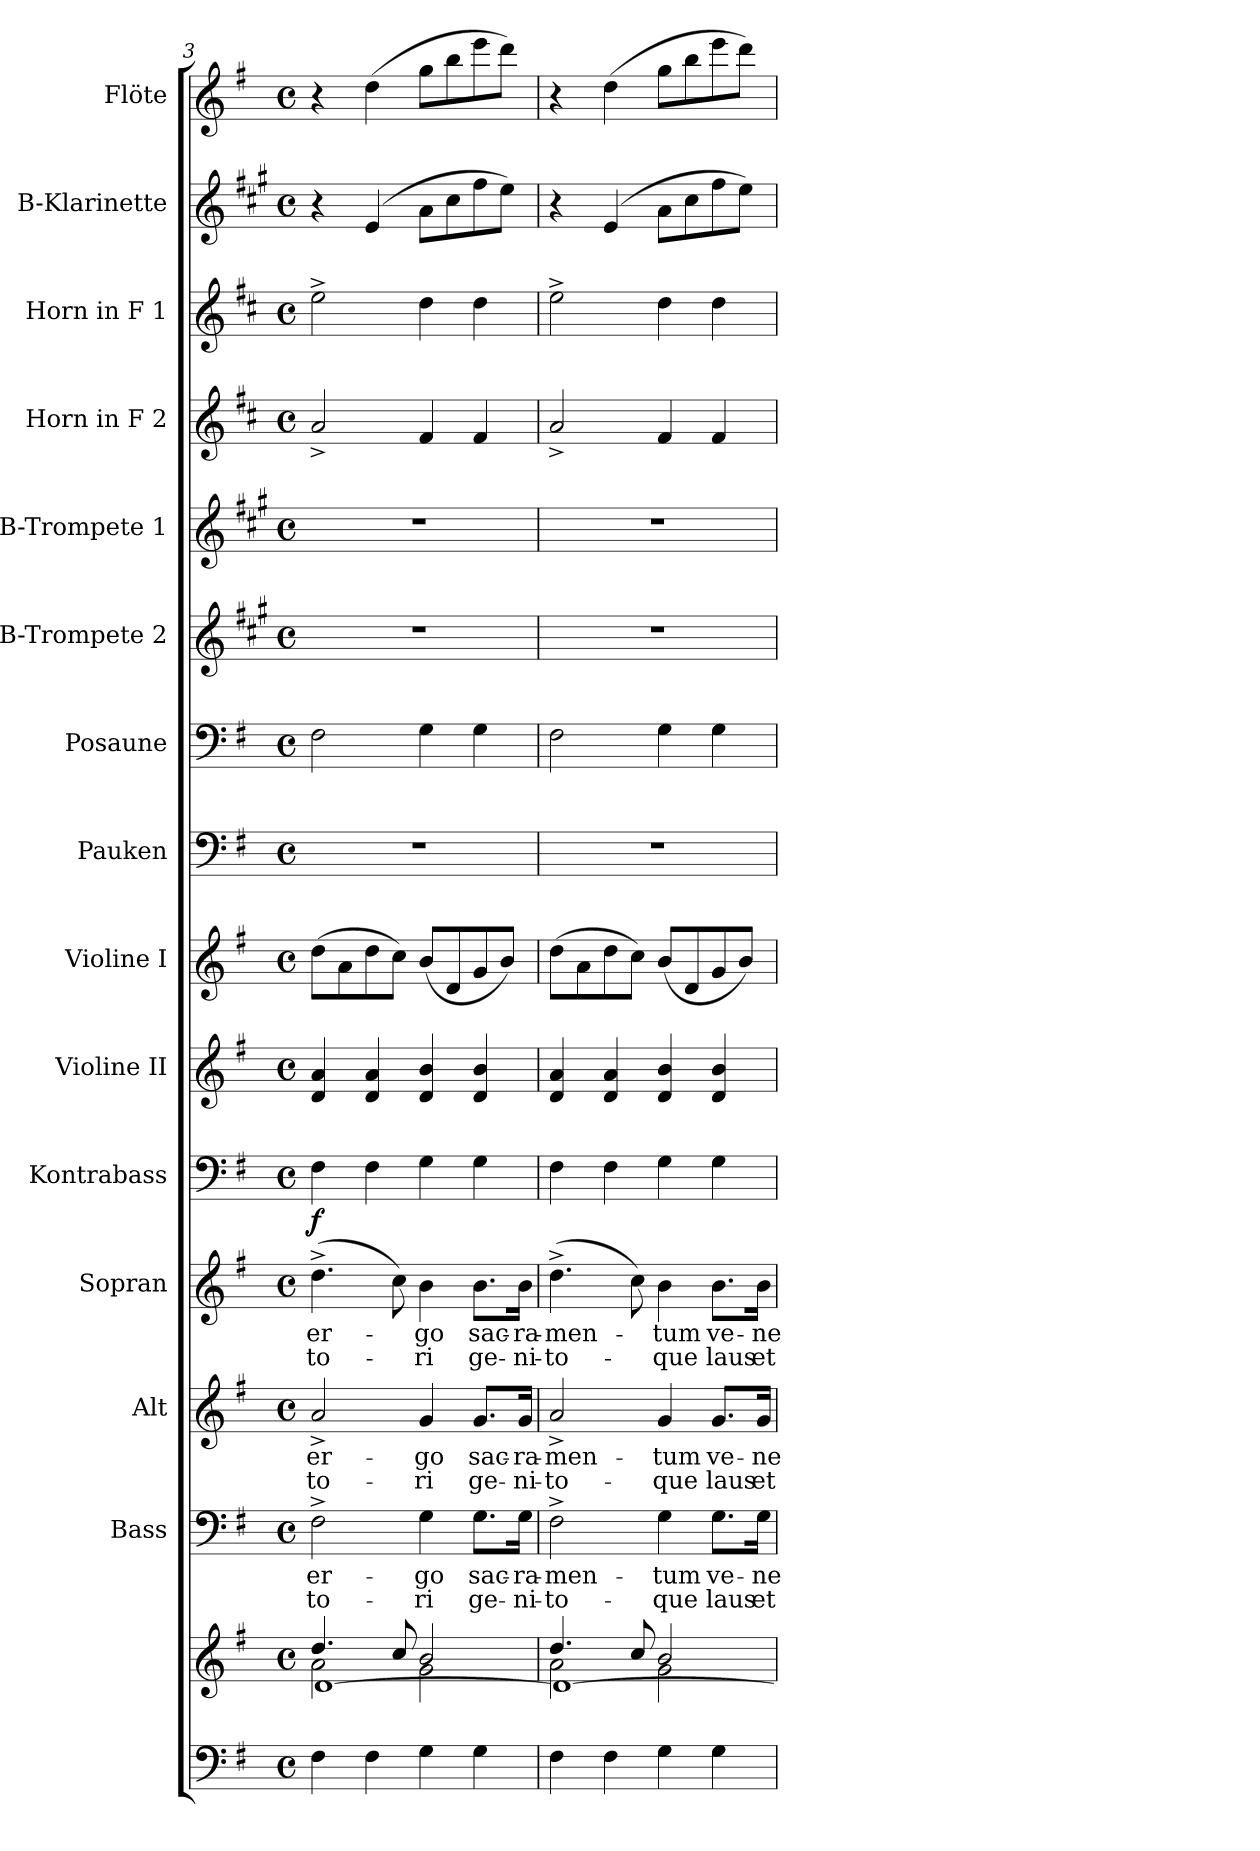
**kern	**kern	**kern	**text	**text	**kern	**text	**text	**kern	**text	**text	**kern	**dynam	**kern	**dynam	**kern	**dynam	**kern	**kern	**kern	**kern	**kern	**kern	**kern	**dynam	**kern	**dynam
*part15	*part15	*part14	*part14	*part14	*part13	*part13	*part13	*part12	*part12	*part12	*part11	*part11	*part10	*part10	*part9	*part9	*part8	*part7	*part6	*part5	*part4	*part3	*part2	*part2	*part1	*part1
*staff16	*staff15	*staff14	*staff14	*staff14	*staff13	*staff13	*staff13	*staff12	*staff12	*staff12	*staff11	*staff11	*staff10	*staff10	*staff9	*staff9	*staff8	*staff7	*staff6	*staff5	*staff4	*staff3	*staff2	*staff2	*staff1	*staff1
*	*	*I"Bass	*	*	*I"Alt	*	*	*I"Sopran	*	*	*I"Kontrabass	*	*I"Violine II	*	*I"Violine I	*	*I"Pauken	*I"Posaune	*I"B-Trompete 2	*I"B-Trompete 1	*I"Horn in F 2	*I"Horn in F 1	*I"B-Klarinette	*	*I"Flöte	*
*	*	*I'B.	*	*	*I'A.	*	*	*I'S.	*	*	*I'Kb.	*	*I'Vl. II	*	*I'Vl. I	*	*I'Pk.	*I'Pos.	*I'B Trp. 2	*I'B Trp. 1	*	*	*I'B Kl.	*	*I'Fl.	*
*clefF4	*clefG2	*clefF4	*	*	*clefG2	*	*	*clefG2	*	*	*clefF4	*	*clefG2	*	*clefG2	*	*clefF4	*clefF4	*clefG2	*clefG2	*clefG2	*clefG2	*clefG2	*	*clefG2	*
*	*	*	*	*	*	*	*	*	*	*	*ITrd7c12	*	*	*	*	*	*	*	*ITrd1c2	*ITrd1c2	*ITrd4c7	*ITrd4c7	*ITrd1c2	*	*	*
*k[f#]	*k[f#]	*k[f#]	*	*	*k[f#]	*	*	*k[f#]	*	*	*k[f#]	*	*k[f#]	*	*k[f#]	*	*k[f#]	*k[f#]	*k[f#]	*k[f#]	*k[f#]	*k[f#]	*k[f#]	*	*k[f#]	*
*G:	*G:	*G:	*	*	*G:	*	*	*G:	*	*	*G:	*	*G:	*	*G:	*	*G:	*G:	*G:	*G:	*G:	*G:	*G:	*	*G:	*
*M4/4	*M4/4	*M4/4	*	*	*M4/4	*	*	*M4/4	*	*	*M4/4	*	*M4/4	*	*M4/4	*	*M4/4	*M4/4	*M4/4	*M4/4	*M4/4	*M4/4	*M4/4	*	*M4/4	*
*met(c)	*met(c)	*met(c)	*	*	*met(c)	*	*	*met(c)	*	*	*met(c)	*	*met(c)	*	*met(c)	*	*met(c)	*met(c)	*met(c)	*met(c)	*met(c)	*met(c)	*met(c)	*	*met(c)	*
=3	=3	=3	=3	=3	=3	=3	=3	=3	=3	=3	=3	=3	=3	=3	=3	=3	=3	=3	=3	=3	=3	=3	=3	=3	=3	=3
*	*^	*	*	*	*	*	*	*	*	*	*	*	*	*	*	*	*	*	*	*	*	*	*	*	*	*
*	*	*^	*	*	*	*	*	*	*	*	*	*	*	*	*	*	*	*	*	*	*	*	*	*	*	*	*
!	!	!	!	!	!LO:LY:b	!LO:LY:b	!	!LO:LY:b	!LO:LY:b	!	!LO:LY:b	!LO:LY:b	!	!LO:DY:b	!	!LO:DY:b	!	!	!	!	!	!	!	!	!	!	!	!
!	!	!	!	!	!	!	!	!	!	!	!	!	!	!	!	!LO:DY:n=1:b	!	!	!	!	!	!	!	!	!	!	!	!
!	!	!	!	!	!	!	!	!	!	!	!	!	!	!	!	!LO:DY:n=2:b	!	!LO:DY:b	!	!	!	!	!	!	!	!	!	!
!	!	!	!	!	!	!	!	!	!	!	!	!	!	!	!	!	!	!LO:DY:n=1:b	!	!	!	!	!	!	!	!	!	!
!	!	!	!	!	!	!	!	!	!	!	!	!	!	!	!	!	!	!LO:DY:n=2:b	!	!	!	!	!	!	!	!	!	!
4F#\	4.dd/	2a\	[1d	2F#^>\	er-	-to-	2a^</	er-	-to-	(>4.dd^>\	er-	-to-	4FF#\	f	4d/ 4a/	p other-dynamics f	(>8dd\L	p other-dynamics f	1r	2F#\	1r	1r	2d^</	2a^>\	4r	.	4r	.
.	.	.	.	.	.	.	.	.	.	.	.	.	.	.	.	.	8a\	.	.	.	.	.	.	.	.	.	.	.
!	!	!	!	!	!	!	!	!	!	!	!	!	!	!	!	!	!	!	!	!	!	!	!	!	!	!LO:DY:b	!	!
!	!	!	!	!	!	!	!	!	!	!	!	!	!	!	!	!	!	!	!	!	!	!	!	!	!	!LO:DY:n=1:b	!	!
!	!	!	!	!	!	!	!	!	!	!	!	!	!	!	!	!	!	!	!	!	!	!	!	!	!	!LO:DY:n=2:b	!	!LO:DY:b
!	!	!	!	!	!	!	!	!	!	!	!	!	!	!	!	!	!	!	!	!	!	!	!	!	!	!	!	!LO:DY:n=1:b
!	!	!	!	!	!	!	!	!	!	!	!	!	!	!	!	!	!	!	!	!	!	!	!	!	!	!	!	!LO:DY:n=2:b
4F#\	.	.	.	.	.	.	.	.	.	.	.	.	4FF#\	.	4d/ 4a/	.	8dd\	.	.	.	.	.	.	.	(4d/	p other-dynamics f	(>4dd\	p other-dynamics f
.	8cc/	.	.	.	.	.	.	.	.	8cc\)	.	.	.	.	.	.	8cc\J)	.	.	.	.	.	.	.	.	.	.	.
!	!	!	!	!	!LO:LY:b	!LO:LY:b	!	!LO:LY:b	!LO:LY:b	!	!LO:LY:b	!LO:LY:b	!	!	!	!	!	!	!	!	!	!	!	!	!	!	!	!
4G\	2b/	2g\	.	4G\	-go	-ri	4g/	-go	-ri	4b\	-go	-ri	4GG\	.	4d/ 4b/	.	(<8b/L	.	.	4G\	.	.	4B/	4g\	8g\L	.	8gg\L	.
.	.	.	.	.	.	.	.	.	.	.	.	.	.	.	.	.	8d/	.	.	.	.	.	.	.	8b\	.	8bb\	.
!	!	!	!	!	!LO:LY:b	!LO:LY:b	!	!LO:LY:b	!LO:LY:b	!	!LO:LY:b	!LO:LY:b	!	!	!	!	!	!	!	!	!	!	!	!	!	!	!	!
4G\	.	.	.	8.G\L	sac-	ge-	8.g/L	sac-	ge-	8.b\L	sac-	ge-	4GG\	.	4d/ 4b/	.	8g/	.	.	4G\	.	.	4B/	4g\	8ee\	.	8eee\	.
.	.	.	.	.	.	.	.	.	.	.	.	.	.	.	.	.	8b/J)	.	.	.	.	.	.	.	8dd\J)	.	8ddd\J)	.
!	!	!	!	!	!LO:LY:b	!LO:LY:b	!	!LO:LY:b	!LO:LY:b	!	!LO:LY:b	!LO:LY:b	!	!	!	!	!	!	!	!	!	!	!	!	!	!	!	!
.	.	.	.	16G\Jk	-ra-	-ni-	16g/Jk	-ra-	-ni-	16b\Jk	-ra-	-ni-	.	.	.	.	.	.	.	.	.	.	.	.	.	.	.	.
=4	=4	=4	=4	=4	=4	=4	=4	=4	=4	=4	=4	=4	=4	=4	=4	=4	=4	=4	=4	=4	=4	=4	=4	=4	=4	=4	=4	=4
!	!	!	!	!	!LO:LY:b	!LO:LY:b	!	!LO:LY:b	!LO:LY:b	!	!LO:LY:b	!LO:LY:b	!	!	!	!	!	!	!	!	!	!	!	!	!	!	!	!
4F#\	4.dd/	2a\	1d_	2F#^>\	-men-	-to-	2a^</	-men-	-to-	(>4.dd^>\	-men-	-to-	4FF#\	.	4d/ 4a/	.	(>8dd\L	.	1r	2F#\	1r	1r	2d^</	2a^>\	4r	.	4r	.
.	.	.	.	.	.	.	.	.	.	.	.	.	.	.	.	.	8a\	.	.	.	.	.	.	.	.	.	.	.
4F#\	.	.	.	.	.	.	.	.	.	.	.	.	4FF#\	.	4d/ 4a/	.	8dd\	.	.	.	.	.	.	.	(4d/	.	(>4dd\	.
.	8cc/	.	.	.	.	.	.	.	.	8cc\)	.	.	.	.	.	.	8cc\J)	.	.	.	.	.	.	.	.	.	.	.
!	!	!	!	!	!LO:LY:b	!LO:LY:b	!	!LO:LY:b	!LO:LY:b	!	!LO:LY:b	!LO:LY:b	!	!	!	!	!	!	!	!	!	!	!	!	!	!	!	!
4G\	2b/	2g\	.	4G\	-tum	-que	4g/	-tum	-que	4b\	-tum	-que	4GG\	.	4d/ 4b/	.	(<8b/L	.	.	4G\	.	.	4B/	4g\	8g\L	.	8gg\L	.
.	.	.	.	.	.	.	.	.	.	.	.	.	.	.	.	.	8d/	.	.	.	.	.	.	.	8b\	.	8bb\	.
!	!	!	!	!	!LO:LY:b	!LO:LY:b	!	!LO:LY:b	!LO:LY:b	!	!LO:LY:b	!LO:LY:b	!	!	!	!	!	!	!	!	!	!	!	!	!	!	!	!
4G\	.	.	.	8.G\L	ve-	laus	8.g/L	ve-	laus	8.b\L	ve-	laus	4GG\	.	4d/ 4b/	.	8g/	.	.	4G\	.	.	4B/	4g\	8ee\	.	8eee\	.
.	.	.	.	.	.	.	.	.	.	.	.	.	.	.	.	.	8b/J)	.	.	.	.	.	.	.	8dd\J)	.	8ddd\J)	.
!	!	!	!	!	!LO:LY:b	!LO:LY:b	!	!LO:LY:b	!LO:LY:b	!	!LO:LY:b	!LO:LY:b	!	!	!	!	!	!	!	!	!	!	!	!	!	!	!	!
.	.	.	.	16G\Jk	-ne-	et	16g/Jk	-ne-	et	16b\Jk	-ne-	et	.	.	.	.	.	.	.	.	.	.	.	.	.	.	.	.
*	*v	*v	*v	*	*	*	*	*	*	*	*	*	*	*	*	*	*	*	*	*	*	*	*	*	*	*	*	*
=	=	=	=	=	=	=	=	=	=	=	=	=	=	=	=	=	=	=	=	=	=	=	=	=	=	=
*-	*-	*-	*-	*-	*-	*-	*-	*-	*-	*-	*-	*-	*-	*-	*-	*-	*-	*-	*-	*-	*-	*-	*-	*-	*-	*-
